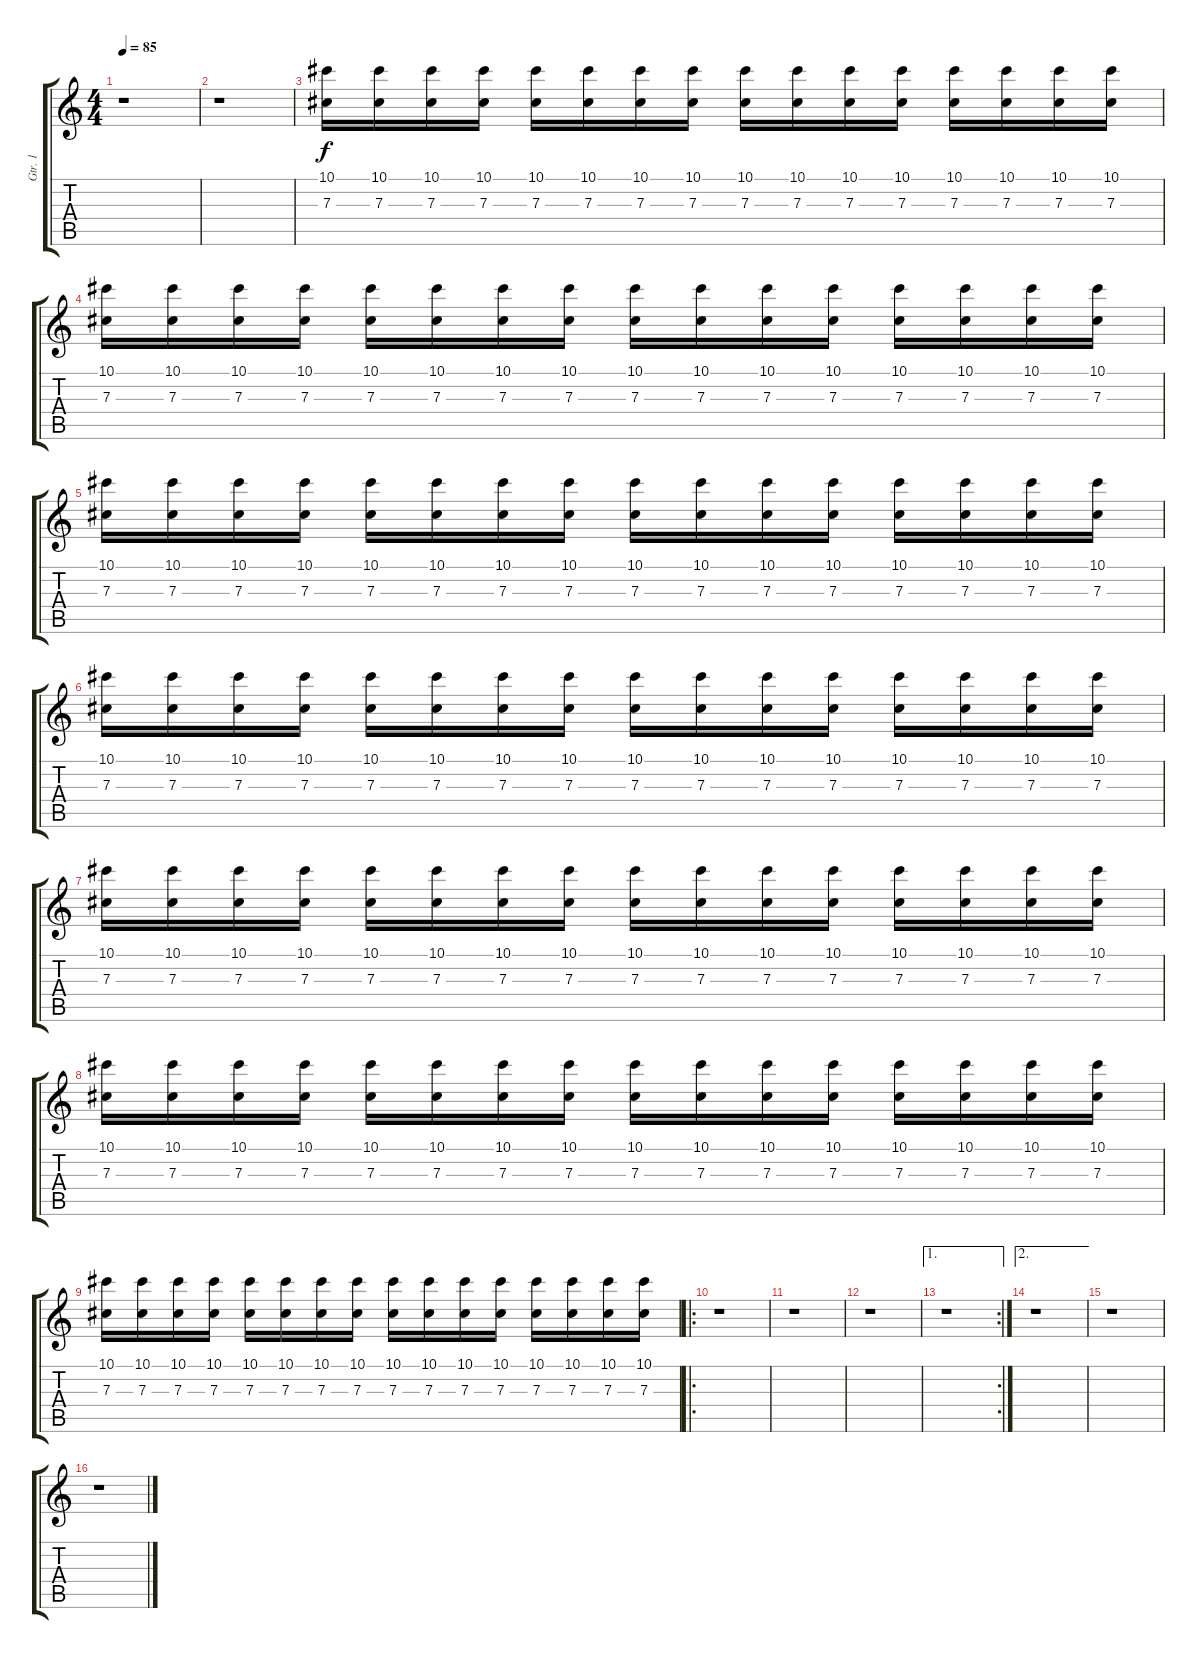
\track ("Gtr. 1" "Gtr. 1") {instrument distortionguitar}
\staff {score tabs}
\tuning (Eb4 Bb3 Gb3 Db3 Ab2 Db2) {hide}
\ts (4 4)
\tempo 85
\clef g2
\ks c
r.1{dy f} |
r.1 |
(10.1 7.3).16 (10.1 7.3).16 (10.1 7.3).16 (10.1 7.3).16 (10.1 7.3).16 (10.1 7.3).16 (10.1 7.3).16 (10.1 7.3).16 (10.1 7.3).16 (10.1 7.3).16 (10.1 7.3).16 (10.1 7.3).16 (10.1 7.3).16 (10.1 7.3).16 (10.1 7.3).16 (10.1 7.3).16 |
(10.1 7.3).16 (10.1 7.3).16 (10.1 7.3).16 (10.1 7.3).16 (10.1 7.3).16 (10.1 7.3).16 (10.1 7.3).16 (10.1 7.3).16 (10.1 7.3).16 (10.1 7.3).16 (10.1 7.3).16 (10.1 7.3).16 (10.1 7.3).16 (10.1 7.3).16 (10.1 7.3).16 (10.1 7.3).16 |
(10.1 7.3).16 (10.1 7.3).16 (10.1 7.3).16 (10.1 7.3).16 (10.1 7.3).16 (10.1 7.3).16 (10.1 7.3).16 (10.1 7.3).16 (10.1 7.3).16 (10.1 7.3).16 (10.1 7.3).16 (10.1 7.3).16 (10.1 7.3).16 (10.1 7.3).16 (10.1 7.3).16 (10.1 7.3).16 |
(10.1 7.3).16 (10.1 7.3).16 (10.1 7.3).16 (10.1 7.3).16 (10.1 7.3).16 (10.1 7.3).16 (10.1 7.3).16 (10.1 7.3).16 (10.1 7.3).16 (10.1 7.3).16 (10.1 7.3).16 (10.1 7.3).16 (10.1 7.3).16 (10.1 7.3).16 (10.1 7.3).16 (10.1 7.3).16 |
(10.1 7.3).16 (10.1 7.3).16 (10.1 7.3).16 (10.1 7.3).16 (10.1 7.3).16 (10.1 7.3).16 (10.1 7.3).16 (10.1 7.3).16 (10.1 7.3).16 (10.1 7.3).16 (10.1 7.3).16 (10.1 7.3).16 (10.1 7.3).16 (10.1 7.3).16 (10.1 7.3).16 (10.1 7.3).16 |
(10.1 7.3).16 (10.1 7.3).16 (10.1 7.3).16 (10.1 7.3).16 (10.1 7.3).16 (10.1 7.3).16 (10.1 7.3).16 (10.1 7.3).16 (10.1 7.3).16 (10.1 7.3).16 (10.1 7.3).16 (10.1 7.3).16 (10.1 7.3).16 (10.1 7.3).16 (10.1 7.3).16 (10.1 7.3).16 |
(10.1 7.3).16 (10.1 7.3).16 (10.1 7.3).16 (10.1 7.3).16 (10.1 7.3).16 (10.1 7.3).16 (10.1 7.3).16 (10.1 7.3).16 (10.1 7.3).16 (10.1 7.3).16 (10.1 7.3).16 (10.1 7.3).16 (10.1 7.3).16 (10.1 7.3).16 (10.1 7.3).16 (10.1 7.3).16 |
\ro
r.1 |
r.1 |
r.1 |
\ae 1
\rc 2
r.1 |
\ae 2
r.1 |
r.1 |
r.1
